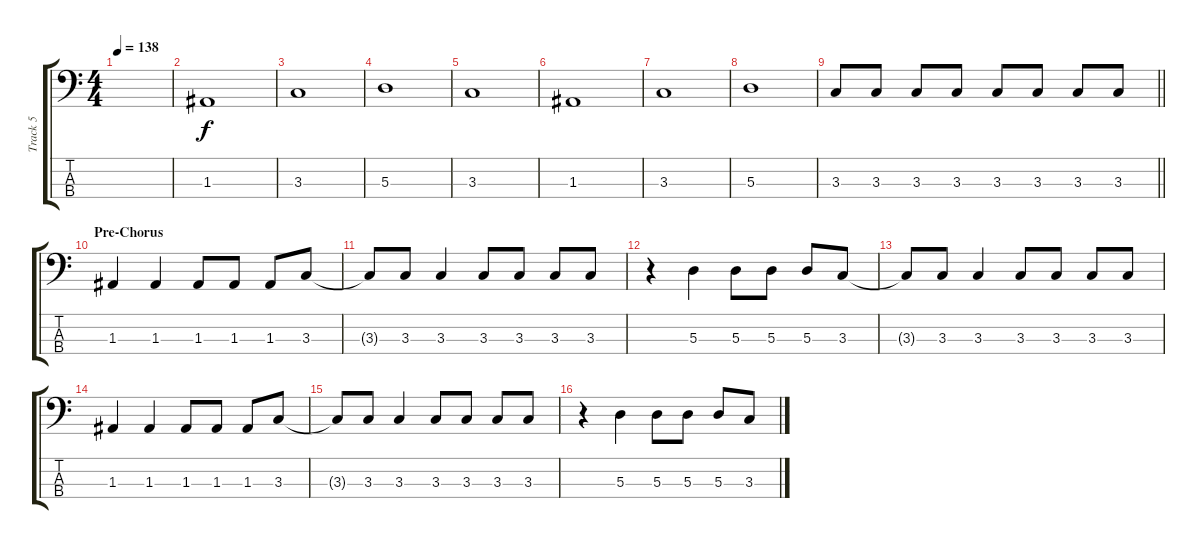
\track ("Track 5" "Track 5") {instrument electricbasspick}
\staff {score tabs}
\tuning (G2 D2 A1 D1) {hide}
\ts (4 4)
\tempo 138
\clef f4
\ks c
|
1.3.1 |
3.3.1 |
5.3.1 |
3.3.1 |
1.3.1 |
3.3.1 |
5.3.1 |
\barLineRight lightlight
3.3.8 3.3.8 3.3.8 3.3.8 3.3.8 3.3.8 3.3.8 3.3.8 |
\section ("" "Pre-Chorus")
1.3.4 1.3.4 1.3.8 1.3.8 1.3.8 3.3.8 |
3.3{t}.8 3.3.8 3.3.4 3.3.8 3.3.8 3.3.8 3.3.8 |
r.4 5.3.4 5.3.8 5.3.8 5.3.8 3.3.8 |
3.3{t}.8 3.3.8 3.3.4 3.3.8 3.3.8 3.3.8 3.3.8 |
1.3.4 1.3.4 1.3.8 1.3.8 1.3.8 3.3.8 |
3.3{t}.8 3.3.8 3.3.4 3.3.8 3.3.8 3.3.8 3.3.8 |
r.4 5.3.4 5.3.8 5.3.8 5.3.8 3.3.8
